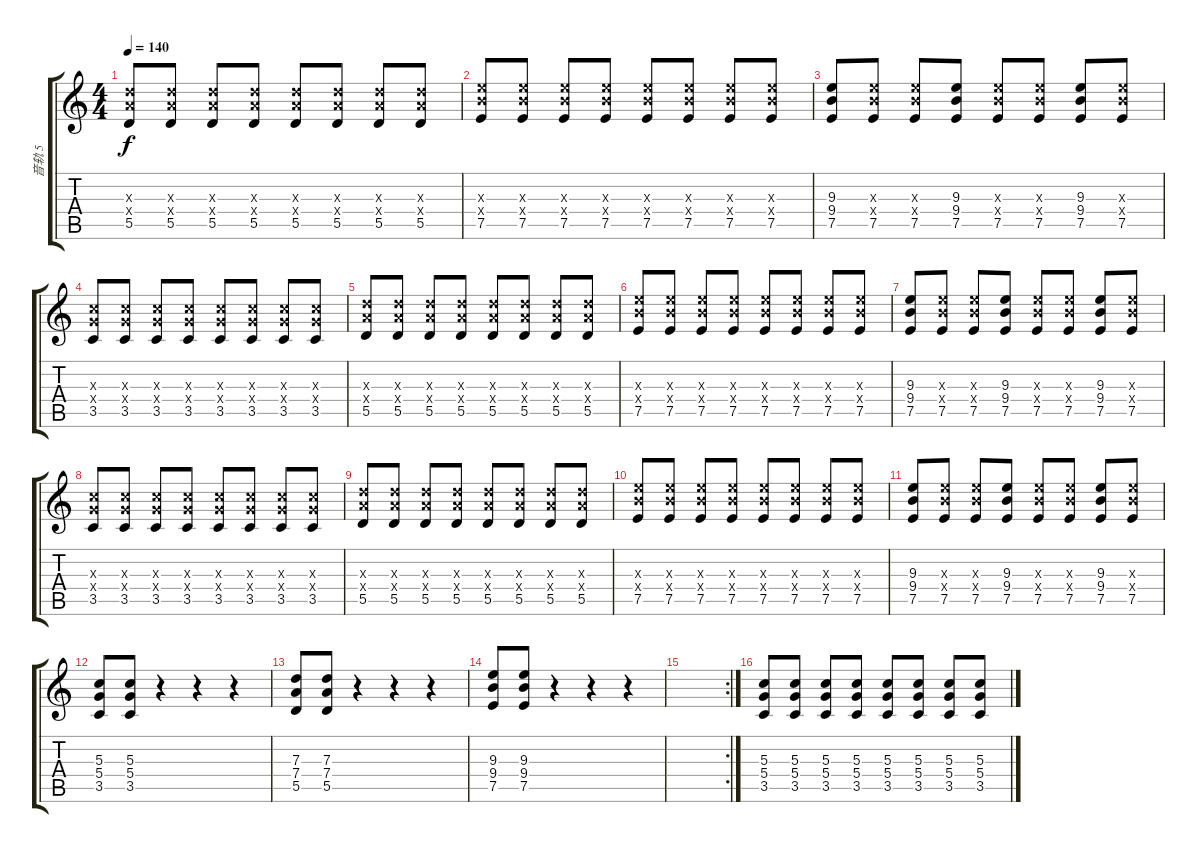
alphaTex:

\track ("音轨 5" "音轨 5") {instrument overdrivenguitar}
\staff {score tabs}
\tuning (E4 B3 G3 D3 A2 E2) {hide}
\ts (4 4)
\tempo 140
\clef g2
\ks c
(7.3{x} 7.4{x} 5.5).8{dy f} (7.3{x} 7.4{x} 5.5).8 (7.3{x} 7.4{x} 5.5).8 (7.3{x} 7.4{x} 5.5).8 (7.3{x} 7.4{x} 5.5).8 (7.3{x} 7.4{x} 5.5).8 (7.3{x} 7.4{x} 5.5).8 (7.3{x} 7.4{x} 5.5).8 |
(9.3{x} 9.4{x} 7.5).8 (9.3{x} 9.4{x} 7.5).8 (9.3{x} 9.4{x} 7.5).8 (9.3{x} 9.4{x} 7.5).8 (9.3{x} 9.4{x} 7.5).8 (9.3{x} 9.4{x} 7.5).8 (9.3{x} 9.4{x} 7.5).8 (9.3{x} 9.4{x} 7.5).8 |
(9.3 9.4 7.5).8 (9.3{x} 9.4{x} 7.5).8 (9.3{x} 9.4{x} 7.5).8 (9.3 9.4 7.5).8 (9.3{x} 9.4{x} 7.5).8 (9.3{x} 9.4{x} 7.5).8 (9.3 9.4 7.5).8 (9.3{x} 9.4{x} 7.5).8 |
(5.3{x} 5.4{x} 3.5).8 (5.3{x} 5.4{x} 3.5).8 (5.3{x} 5.4{x} 3.5).8 (5.3{x} 5.4{x} 3.5).8 (5.3{x} 5.4{x} 3.5).8 (5.3{x} 5.4{x} 3.5).8 (5.3{x} 5.4{x} 3.5).8 (5.3{x} 5.4{x} 3.5).8 |
(7.3{x} 7.4{x} 5.5).8 (7.3{x} 7.4{x} 5.5).8 (7.3{x} 7.4{x} 5.5).8 (7.3{x} 7.4{x} 5.5).8 (7.3{x} 7.4{x} 5.5).8 (7.3{x} 7.4{x} 5.5).8 (7.3{x} 7.4{x} 5.5).8 (7.3{x} 7.4{x} 5.5).8 |
(9.3{x} 9.4{x} 7.5).8 (9.3{x} 9.4{x} 7.5).8 (9.3{x} 9.4{x} 7.5).8 (9.3{x} 9.4{x} 7.5).8 (9.3{x} 9.4{x} 7.5).8 (9.3{x} 9.4{x} 7.5).8 (9.3{x} 9.4{x} 7.5).8 (9.3{x} 9.4{x} 7.5).8 |
(9.3 9.4 7.5).8 (9.3{x} 9.4{x} 7.5).8 (9.3{x} 9.4{x} 7.5).8 (9.3 9.4 7.5).8 (9.3{x} 9.4{x} 7.5).8 (9.3{x} 9.4{x} 7.5).8 (9.3 9.4 7.5).8 (9.3{x} 9.4{x} 7.5).8 |
(5.3{x} 5.4{x} 3.5).8 (5.3{x} 5.4{x} 3.5).8 (5.3{x} 5.4{x} 3.5).8 (5.3{x} 5.4{x} 3.5).8 (5.3{x} 5.4{x} 3.5).8 (5.3{x} 5.4{x} 3.5).8 (5.3{x} 5.4{x} 3.5).8 (5.3{x} 5.4{x} 3.5).8 |
(7.3{x} 7.4{x} 5.5).8 (7.3{x} 7.4{x} 5.5).8 (7.3{x} 7.4{x} 5.5).8 (7.3{x} 7.4{x} 5.5).8 (7.3{x} 7.4{x} 5.5).8 (7.3{x} 7.4{x} 5.5).8 (7.3{x} 7.4{x} 5.5).8 (7.3{x} 7.4{x} 5.5).8 |
(9.3{x} 9.4{x} 7.5).8 (9.3{x} 9.4{x} 7.5).8 (9.3{x} 9.4{x} 7.5).8 (9.3{x} 9.4{x} 7.5).8 (9.3{x} 9.4{x} 7.5).8 (9.3{x} 9.4{x} 7.5).8 (9.3{x} 9.4{x} 7.5).8 (9.3{x} 9.4{x} 7.5).8 |
(9.3 9.4 7.5).8 (9.3{x} 9.4{x} 7.5).8 (9.3{x} 9.4{x} 7.5).8 (9.3 9.4 7.5).8 (9.3{x} 9.4{x} 7.5).8 (9.3{x} 9.4{x} 7.5).8 (9.3 9.4 7.5).8 (9.3{x} 9.4{x} 7.5).8 |
(5.3 5.4 3.5).8 (5.3 5.4 3.5).8 r.4 r.4 r.4 |
(7.3 7.4 5.5).8 (7.3 7.4 5.5).8 r.4 r.4 r.4 |
(9.3 9.4 7.5).8 (9.3 9.4 7.5).8 r.4 r.4 r.4 |
\rc 2
|
(5.3 5.4 3.5).8 (5.3 5.4 3.5).8 (5.3 5.4 3.5).8 (5.3 5.4 3.5).8 (5.3 5.4 3.5).8 (5.3 5.4 3.5).8 (5.3 5.4 3.5).8 (5.3 5.4 3.5).8
